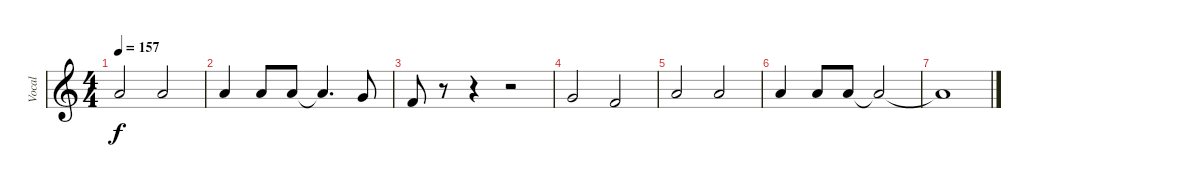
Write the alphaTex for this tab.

\track ("Vocal" "Vocal") {instrument sopranosax bank 255}
\staff {score}
\tuning (E4 B3 G3 D3 A2 E2) {hide}
\ts (4 4)
\tempo 157
\clef g2
\ks c
5.1.2{dy f} 5.1.2 |
5.1.4 5.1.8 5.1.8 5.1{t}.4{d} 3.1.8 |
1.1.8 r.8 r.4 r.2 |
3.1.2 1.1.2 |
5.1.2 5.1.2 |
5.1.4 5.1.8 5.1.8 5.1{t}.2 |
5.1{t}.1
